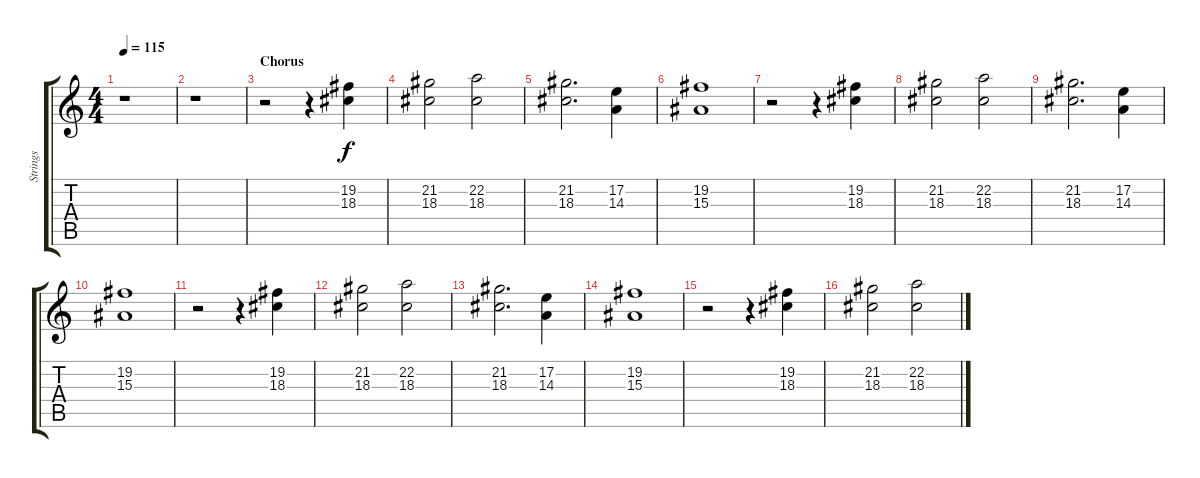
\track ("Strings" "Strings") {instrument stringensemble1}
\staff {score tabs}
\tuning (E4 B3 G3 D3 A2 E2) {hide}
\ts (4 4)
\tempo 115
\clef g2
\ks c
r.1{dy f} |
r.1 |
\section ("" "Chorus")
r.2 r.4 (19.2 18.3).4 |
(21.2 18.3).2 (22.2 18.3).2 |
(21.2 18.3).2{d} (17.2 14.3).4 |
(19.2 15.3).1 |
r.2 r.4 (19.2 18.3).4 |
(21.2 18.3).2 (22.2 18.3).2 |
(21.2 18.3).2{d} (17.2 14.3).4 |
(19.2 15.3).1 |
r.2 r.4 (19.2 18.3).4 |
(21.2 18.3).2 (22.2 18.3).2 |
(21.2 18.3).2{d} (17.2 14.3).4 |
(19.2 15.3).1 |
r.2 r.4 (19.2 18.3).4 |
(21.2 18.3).2 (22.2 18.3).2
